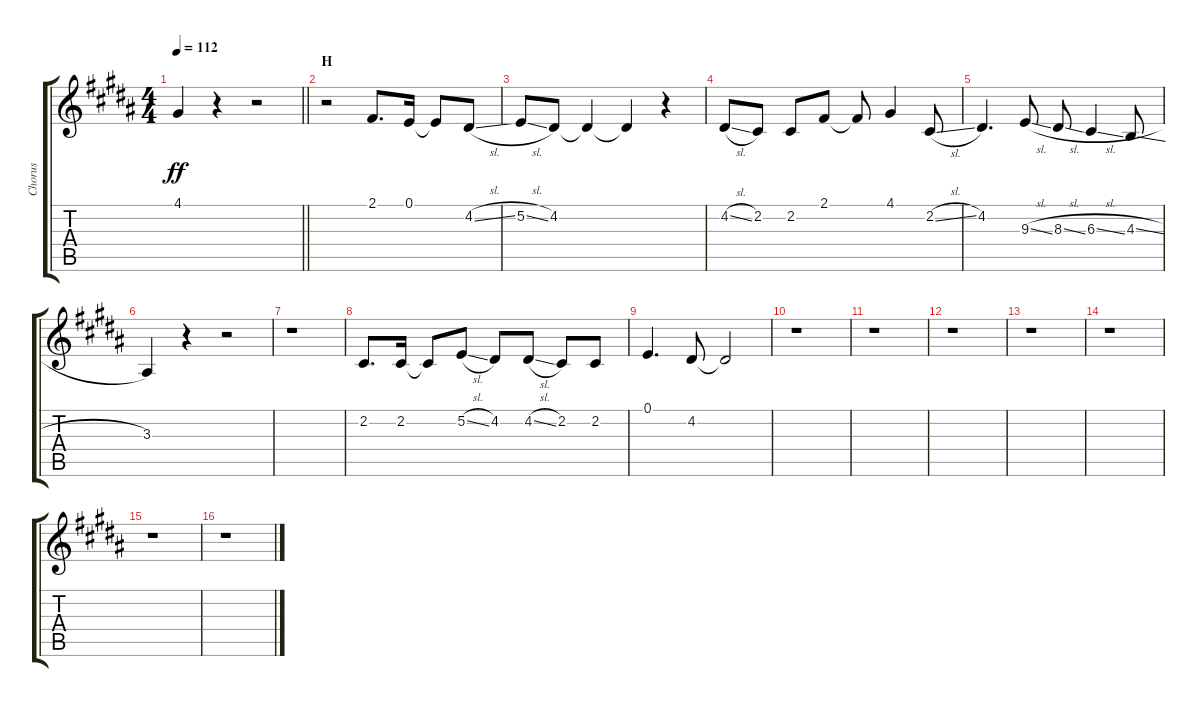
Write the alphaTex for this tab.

\track ("Chorus" "Chorus") {instrument voiceoohs}
\staff {score tabs}
\tuning (E4 B3 G3 D3 A2 E2) {hide}
\ts (4 4)
\tempo 112
\clef g2
\barLineRight lightlight
\ks b
4.1{t}.4{dy ff} r.4 r.2 |
\section ("" "H")
r.2 2.1.8{d} 0.1.16 0.1{t}.8 4.2{sl}.8 |
5.2{sl}.8 4.2.8 4.2{t}.4 4.2{t}.4 r.4 |
4.2{sl}.8 2.2.8 2.2.8 2.1.8 2.1{t}.8 4.1.4 2.2{sl}.8 |
4.2.4{d} 9.3{sl}.8 8.3{sl}.8 6.3{sl}.4 4.3{sl}.8 |
3.3.4 r.4 r.2 |
r.1 |
2.2.8{d} 2.2.16 2.2{t}.8 5.2{sl}.8 4.2.8 4.2{sl}.8 2.2.8 2.2.8 |
0.1.4{d} 4.2.8 4.2{t}.2 |
r.1 |
r.1 |
r.1 |
r.1 |
r.1 |
r.1 |
r.1
